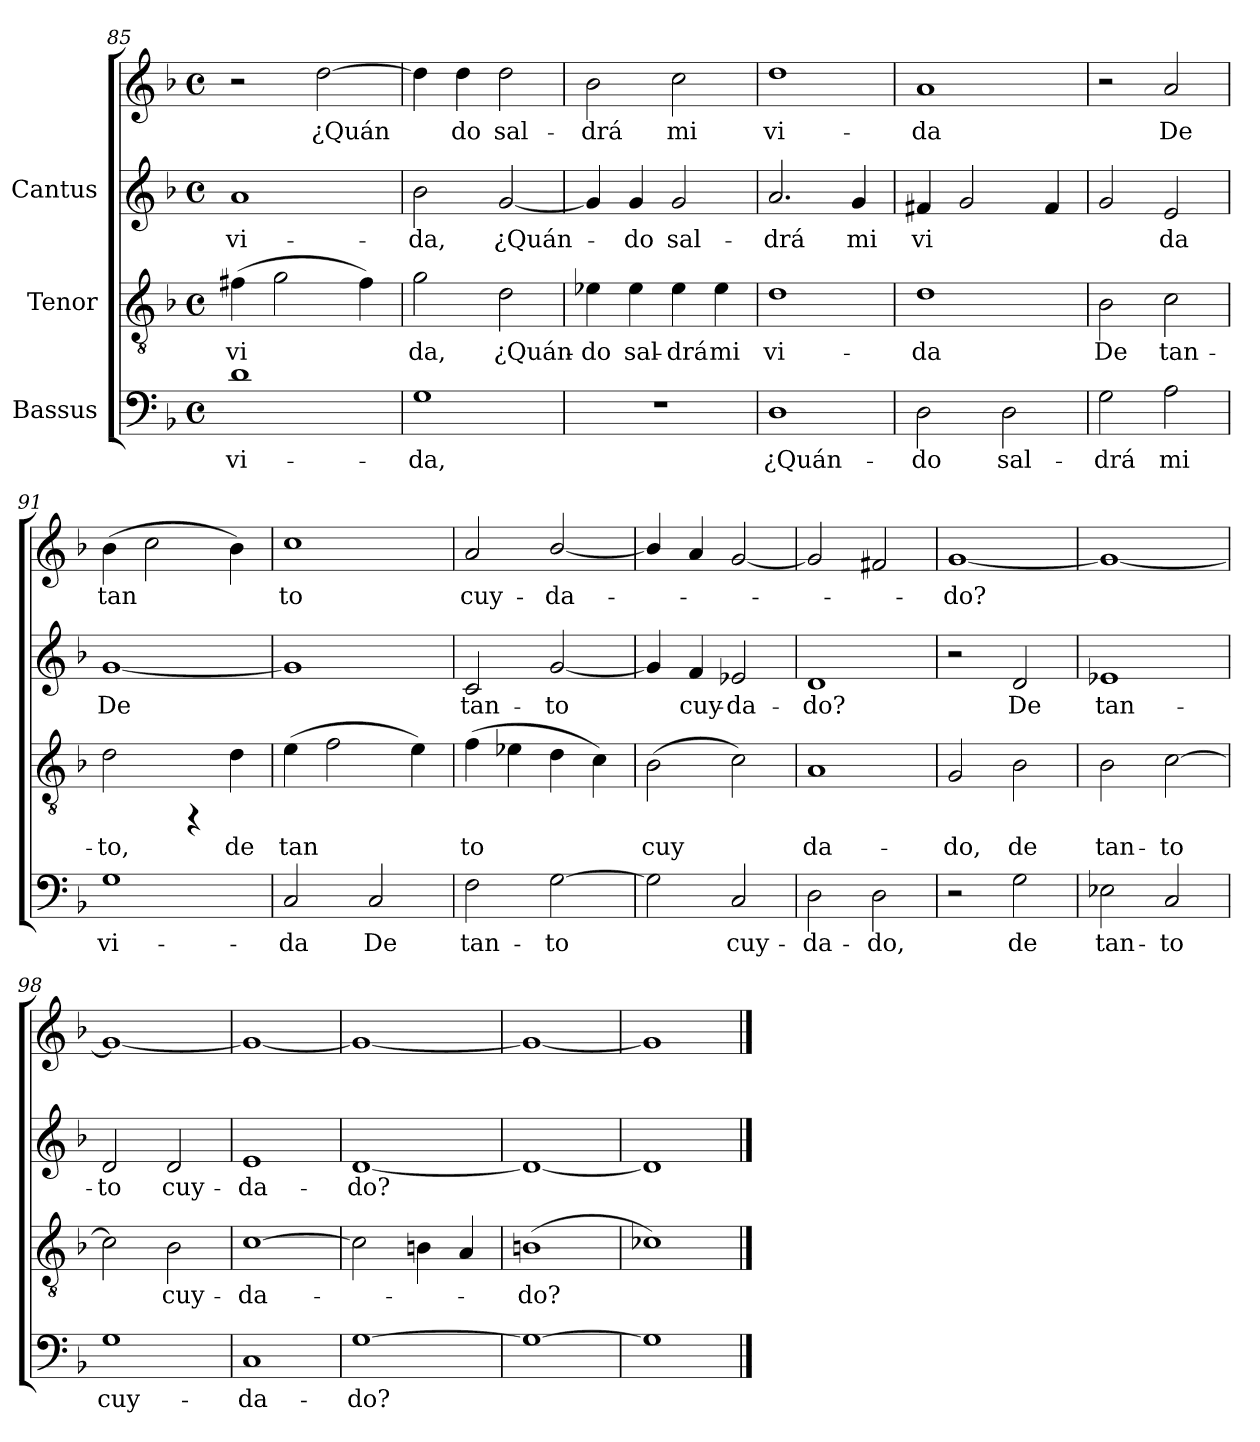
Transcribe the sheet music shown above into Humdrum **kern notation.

**kern	**text	**kern	**text	**kern	**text	**kern	**text
*part3	*part3	*part2	*part2	*part1	*part1	*part1	*part1
*staff4	*staff4	*staff3	*staff3	*staff2	*staff2	*staff1	*staff1
*I"Bassus	*	*I"Tenor	*	*I"Cantus	*	*	*
*clefF4	*	*clefGv2	*	*clefG2	*	*clefG2	*
*k[b-]	*	*k[b-]	*	*k[b-]	*	*k[b-]	*
*F:	*	*F:	*	*F:	*	*F:	*
*M4/4	*	*M4/4	*	*M4/4	*	*M4/4	*
*met(c)	*	*met(c)	*	*met(c)	*	*met(c)	*
=85	=85	=85	=85	=85	=85	=85	=85
!	!LO:LY:b:cj	!	!LO:LY:b:cj	!	!LO:LY:b:cj	!	!
1d	vi-	(>4f#X\	vi-	1a	-vi-	2r	.
!	!	!	!LO:LY:b:cj	!	!	!	!
.	.	2g\	--	.	.	.	.
!	!	!	!	!	!	!	!LO:LY:b:cj
.	.	.	.	.	.	[>2dd\	¿Quán-
!	!	!	!LO:LY:b:cj	!	!	!	!
.	.	4f#\)	--	.	.	.	.
!!LO:LB:g=z
=86	=86	=86	=86	=86	=86	=86	=86
!	!LO:LY:b:cj	!	!LO:LY:b:cj	!	!LO:LY:b:cj	!	!LO:LY:b:cj
1G	-da,	2g\	-da,	2b-\	-da,	4dd\]	-
!	!	!	!	!	!	!	!LO:LY:b:cj
.	.	.	.	.	.	4dd\	do
!	!	!	!LO:LY:b:cj	!	!LO:LY:b:cj	!	!LO:LY:b:cj
.	.	2d\	¿Quán-	[<2g/	¿Quán-	2dd\	sal-
=87	=87	=87	=87	=87	=87	=87	=87
!	!	!	!LO:LY:b:cj	!	!LO:LY:b:cj	!	!LO:LY:b:cj
1r	.	4e-X\	-do	4g/]	.	2b-\	-drá
!	!	!	!LO:LY:b:cj	!	!LO:LY:b:cj	!	!
.	.	4e-\	sal-	4g/	do	.	.
!	!	!	!LO:LY:b:cj	!	!LO:LY:b:cj	!	!LO:LY:b:cj
.	.	4e-\	-drá	2g/	sal-	2cc\	mi
!	!	!	!LO:LY:b:cj	!	!	!	!
.	.	4e-\	mi	.	.	.	.
=88	=88	=88	=88	=88	=88	=88	=88
!	!LO:LY:b:cj	!	!LO:LY:b:cj	!	!LO:LY:b:cj	!	!LO:LY:b:cj
1D	¿Quán-	1d	vi-	2.a/	-drá	1dd	-vi-
!	!	!	!	!	!LO:LY:b:cj	!	!
.	.	.	.	4g/	mi	.	.
=89	=89	=89	=89	=89	=89	=89	=89
!	!LO:LY:b:cj	!	!LO:LY:b:cj	!	!LO:LY:b:cj	!	!LO:LY:b:cj
2D\	-do	1d	-da	4f#X/	vi-	1a	da
!	!	!	!	!	!LO:LY:b:cj	!	!
.	.	.	.	2g/	--	.	.
!	!LO:LY:b:cj	!	!	!	!	!	!
2D\	sal-	.	.	.	.	.	.
!	!	!	!	!	!LO:LY:b:cj	!	!
.	.	.	.	4f#/	--	.	.
=90	=90	=90	=90	=90	=90	=90	=90
!	!LO:LY:b:cj	!	!LO:LY:b:cj	!	!LO:LY:b:cj	!	!
2G\	-drá	2B-\	De	2g/	.	2r	.
!	!LO:LY:b:cj	!	!LO:LY:b:cj	!	!LO:LY:b:cj	!	!LO:LY:b:cj
2A\	mi	2c\	tan-	2e/	da	2a/	-De
=91	=91	=91	=91	=91	=91	=91	=91
!	!LO:LY:b:cj	!	!LO:LY:b:cj	!	!LO:LY:b:cj	!	!LO:LY:b:cj
1G	vi-	2d\	-to,	[<1g	-De	(>4b-\	tan-
!	!	!	!	!	!	!	!LO:LY:b:cj
.	.	.	.	.	.	2cc\	--
.	.	4rFF	.	.	.	.	.
!	!	!	!LO:LY:b:cj	!	!	!	!LO:LY:b:cj
.	.	4d\	de	.	.	4b-\)	--
!!LO:LB:g=z
=92	=92	=92	=92	=92	=92	=92	=92
!	!LO:LY:b:cj	!	!LO:LY:b:cj	!	!	!	!LO:LY:b:cj
2C/	-da	(>4e\	tan-	1g]	.	1cc	to
!	!	!	!LO:LY:b:cj	!	!	!	!
.	.	2f\	--	.	.	.	.
!	!LO:LY:b:cj	!	!	!	!	!	!
2C/	De	.	.	.	.	.	.
!	!	!	!LO:LY:b:cj	!	!	!	!
.	.	4e\)	--	.	.	.	.
=93	=93	=93	=93	=93	=93	=93	=93
!	!LO:LY:b:cj	!	!LO:LY:b:cj	!	!LO:LY:b:cj	!	!LO:LY:b:cj
2F\	tan-	(>4f\	-to	2c/	-tan-	2a/	cuy-
!	!	!	!LO:LY:b:cj	!	!	!	!
.	.	4e-X\	.	.	.	.	.
!	!LO:LY:b:cj	!	!LO:LY:b:cj	!	!LO:LY:b:cj	!	!LO:LY:b:cj
[>2G\	-to	4d\	.	[<2g/	-to	[<2b-/	-da-
!	!	!	!LO:LY:b:cj	!	!	!	!
.	.	4c\)	.	.	.	.	.
=94	=94	=94	=94	=94	=94	=94	=94
!	!LO:LY:b:cj	!	!LO:LY:b:cj	!	!LO:LY:b:cj	!	!
2G\]	.	(>2B-\	cuy-	4g/]	.	4b-/]	.
!	!	!	!	!	!LO:LY:b:cj	!	!
.	.	.	.	4f/	cuy-	4a/	.
!	!LO:LY:b:cj	!	!LO:LY:b:cj	!	!LO:LY:b:cj	!	!
2C/	cuy-	2c\)	--	2e-X/	-da-	[<2g/	.
=95	=95	=95	=95	=95	=95	=95	=95
!	!LO:LY:b:cj	!	!LO:LY:b:cj	!	!LO:LY:b:cj	!	!
2D\	-da-	1A	-da-	1d	-do?	2g/]	.
!	!LO:LY:b:cj	!	!	!	!	!	!
2D\	-do,	.	.	.	.	2f#X/	.
=96	=96	=96	=96	=96	=96	=96	=96
!	!	!	!LO:LY:b:cj	!	!	!	!LO:LY:b:cj
2r	.	2G/	-do,	2r	.	[<1g	do?
!	!LO:LY:b:cj	!	!LO:LY:b:cj	!	!LO:LY:b:cj	!	!
2G\	de	2B-\	de	2d/	De	.	.
=97	=97	=97	=97	=97	=97	=97	=97
!	!LO:LY:b:cj	!	!LO:LY:b:cj	!	!LO:LY:b:cj	!	!
2E-X\	tan-	2B-\	tan-	1e-X	tan-	1g_<	.
!	!LO:LY:b:cj	!	!LO:LY:b:cj	!	!	!	!
2C/	-to	[>2c\	-to	.	.	.	.
=98	=98	=98	=98	=98	=98	=98	=98
!	!LO:LY:b:cj	!	!LO:LY:b:cj	!	!LO:LY:b:cj	!	!
1G	cuy-	2c\]	.	2d/	-to	1g_<	.
!	!	!	!LO:LY:b:cj	!	!LO:LY:b:cj	!	!
.	.	2B-\	cuy-	2d/	cuy-	.	.
!!LO:PB:g=z
=99	=99	=99	=99	=99	=99	=99	=99
!	!LO:LY:b:cj	!	!LO:LY:b:cj	!	!LO:LY:b:cj	!	!
1C	-da-	[>1c	-da-	1e	-da-	1g_<	.
=100	=100	=100	=100	=100	=100	=100	=100
!	!LO:LY:b:cj	!	!	!	!LO:LY:b:cj	!	!
[<1G	-do?	2c\]	.	[<1d	-do?	1g_<	.
.	.	4Bn\	.	.	.	.	.
.	.	4A/	.	.	.	.	.
=101	=101	=101	=101	=101	=101	=101	=101
!	!	!	!LO:LY:b:cj	!	!	!	!
1G_<	.	[<1Bn	-do?	1d_<	.	1g_<	.
=102	=102	=102	=102	=102	=102	=102	=102
1G]	.	1c-X]	.	1d]	.	1g]	.
==	==	==	==	==	==	==	==
*-	*-	*-	*-	*-	*-	*-	*-
